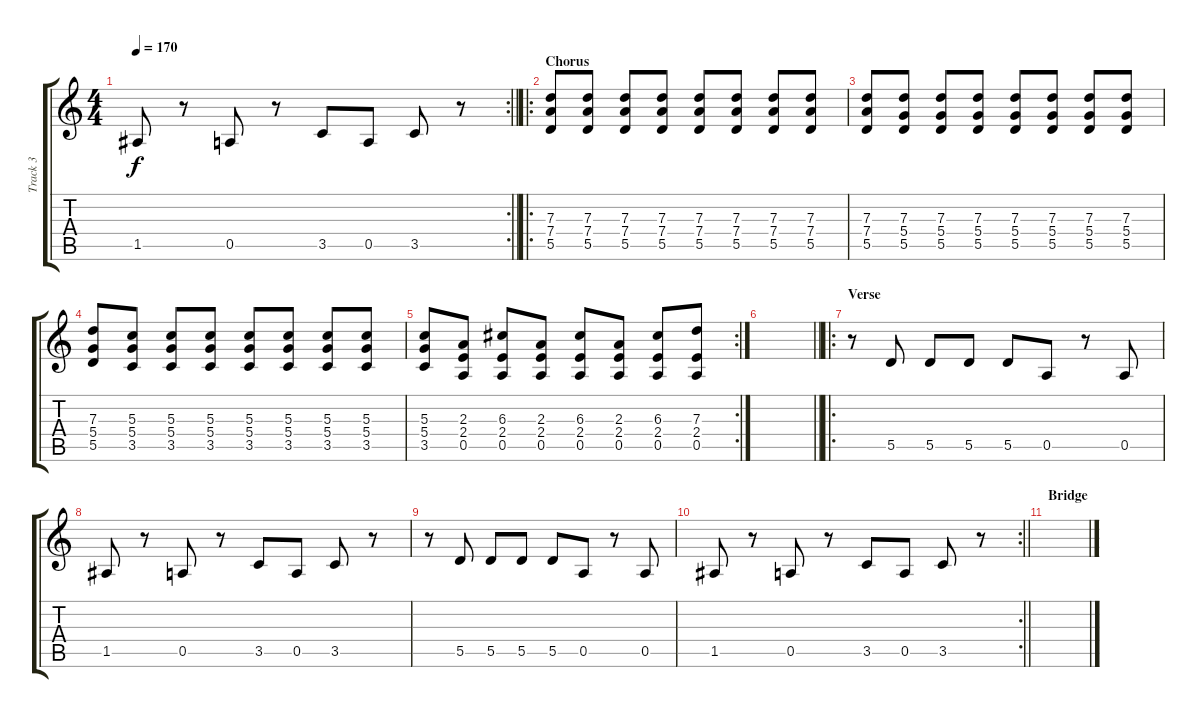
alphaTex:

\track ("Track 3" "Track 3") {instrument overdrivenguitar}
\staff {score tabs}
\tuning (E4 B3 G3 D3 A2 E2) {hide}
\rc 2
\ts (4 4)
\tempo 170
\clef g2
\barLineRight lightlight
\ks c
1.5.8{dy f} r.8 0.5.8 r.8 3.5.8 0.5.8 3.5.8 r.8 |
\ro
\section ("" "Chorus")
(7.3 7.4 5.5).8 (7.3 7.4 5.5).8 (7.3 7.4 5.5).8 (7.3 7.4 5.5).8 (7.3 7.4 5.5).8 (7.3 7.4 5.5).8 (7.3 7.4 5.5).8 (7.3 7.4 5.5).8 |
(7.3 7.4 5.5).8 (7.3 5.4 5.5).8 (7.3 5.4 5.5).8 (7.3 5.4 5.5).8 (7.3 5.4 5.5).8 (7.3 5.4 5.5).8 (7.3 5.4 5.5).8 (7.3 5.4 5.5).8 |
(7.3 5.4 5.5).8 (5.3 5.4 3.5).8 (5.3 5.4 3.5).8 (5.3 5.4 3.5).8 (5.3 5.4 3.5).8 (5.3 5.4 3.5).8 (5.3 5.4 3.5).8 (5.3 5.4 3.5).8 |
\rc 2
(5.3 5.4 3.5).8 (2.3 2.4 0.5).8 (6.3 2.4 0.5).8 (2.3 2.4 0.5).8 (6.3 2.4 0.5).8 (2.3 2.4 0.5).8 (6.3 2.4 0.5).8 (7.3 2.4 0.5).8 |
\barLineRight lightlight
|
\ro
\section ("" "Verse")
r.8 5.5.8 5.5.8 5.5.8 5.5.8 0.5.8 r.8 0.5.8 |
1.5.8 r.8 0.5.8 r.8 3.5.8 0.5.8 3.5.8 r.8 |
r.8 5.5.8 5.5.8 5.5.8 5.5.8 0.5.8 r.8 0.5.8 |
\rc 2
\barLineRight lightlight
1.5.8 r.8 0.5.8 r.8 3.5.8 0.5.8 3.5.8 r.8 |
\section ("" "Bridge")
